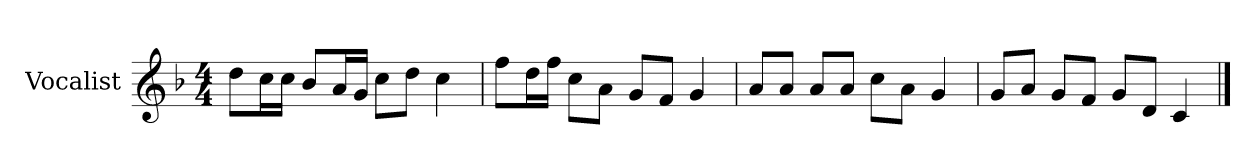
**kern
*part1
*staff1
*I"Vocalist
*k[b-]
*F:
*M4/4
=
8ddL
16ccL
16ccJJ
8b-L
16aL
16gJJ
8ccL
8ddJ
4cc
=1
8ffL
16ddL
16ffJJ
8ccL
8aJ
8gL
8fJ
4g
=2
8aL
8aJ
8aL
8aJ
8ccL
8aJ
4g
=3
8gL
8aJ
8gL
8fJ
8gL
8dJ
4c
==
*-
